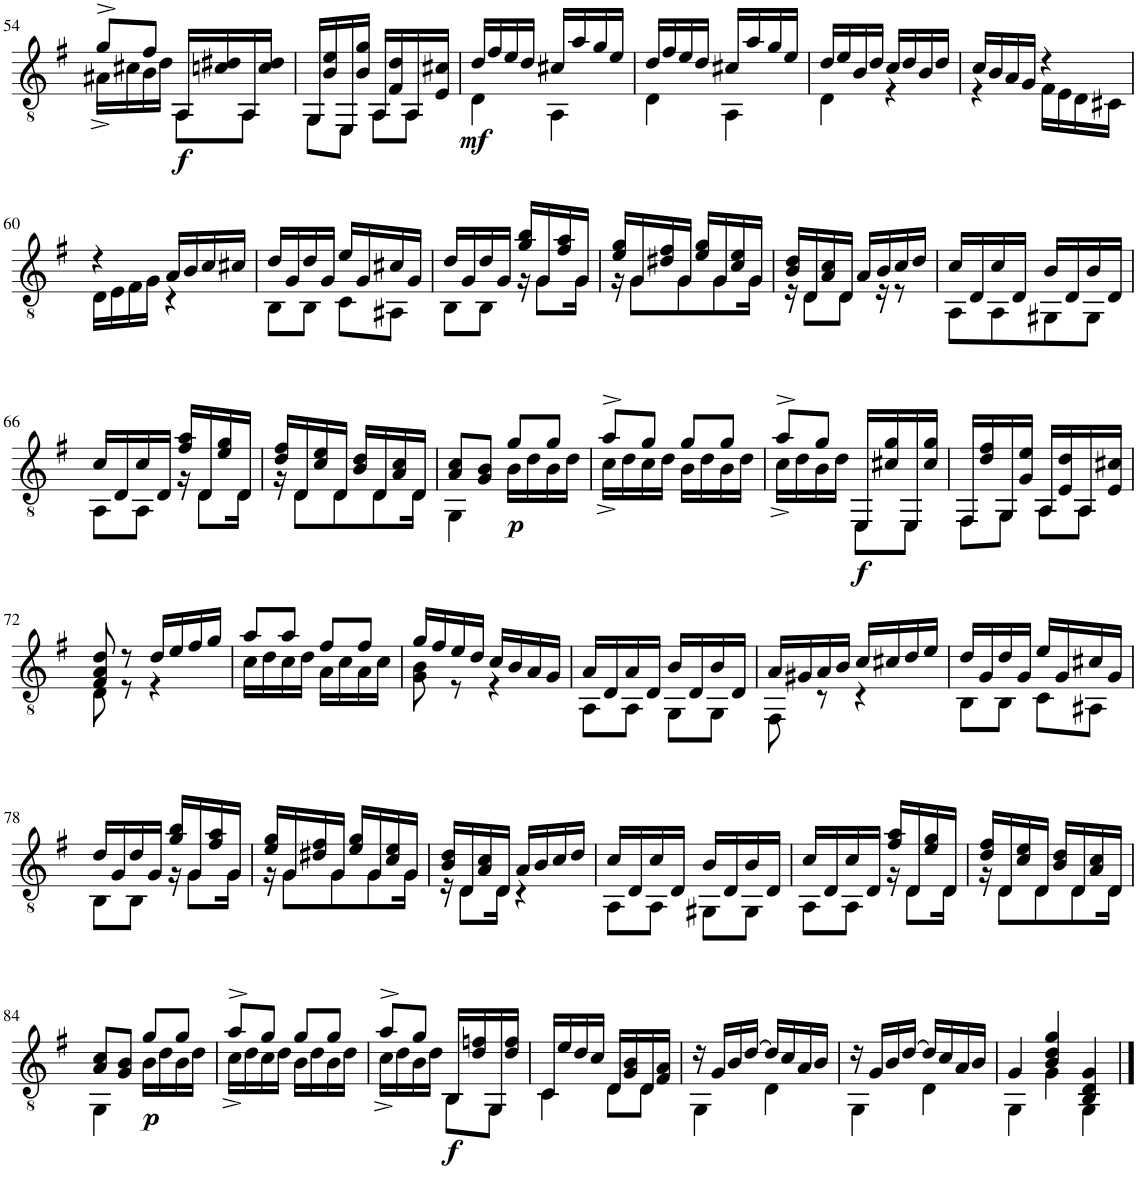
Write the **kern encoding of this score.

**kern	**dynam
*part1	*part1
*staff1	*staff1
*I"Classical Guitar	*
*I'Guit.	*
!!LO:PB:g=z
*clefGv2	*
*k[f#]	*
*M2/4	*
=54	=54
*^	*
8g^/L	16A#X^\LL	.
.	16c#X\	.
8f#/J	16B\	.
.	16d\JJ	.
!	!	!LO:DY:b
16AA/LL	8AA\L	f
16cn/ 16d#X/	.	.
16AA/	8AA\J	.
16c/ 16d#/JJ	.	.
=55	=55	=55
16GG/LL	8GG\L	.
16B/ 16e/	.	.
16EE/	8EE\J	.
16B/ 16g/JJ	.	.
16AA/LL	8AA\L	.
16F#/ 16d/	.	.
16AA/	8AA\J	.
16E/ 16c#X/JJ	.	.
=56	=56	=56
!	!	!LO:DY:b
16d/LL	4D\	mf
16f#/	.	.
16e/	.	.
16d/JJ	.	.
16c#X/LL	4AA\	.
16a/	.	.
16g/	.	.
16e/JJ	.	.
=57	=57	=57
16d/LL	4D\	.
16f#/	.	.
16e/	.	.
16d/JJ	.	.
16c#X/LL	4AA\	.
16a/	.	.
16g/	.	.
16e/JJ	.	.
=58	=58	=58
16d/LL	4D\	.
16e/	.	.
16B/	.	.
16d/JJ	.	.
16c/LL	4r	.
16d/	.	.
16B/	.	.
16d/JJ	.	.
=59	=59	=59
16c/LL	4r	.
16B/	.	.
16A/	.	.
16G/JJ	.	.
4r	16F#\LL	.
.	16E\	.
.	16D\	.
.	16C#X\JJ	.
!!LO:LB:g=z	!!
=60	=60	=60
4r	16D\LL	.
.	16E\	.
.	16F#\	.
.	16G\JJ	.
16A/LL	4r	.
16B/	.	.
16c/	.	.
16c#X/JJ	.	.
=61	=61	=61
16d/LL	8BB\L	.
16G/	.	.
16d/	8BB\J	.
16G/JJ	.	.
16e/LL	8C\L	.
16G/	.	.
16c#X/	8AA#X\J	.
16G/JJ	.	.
=62	=62	=62
16d/LL	8BB\L	.
16G/	.	.
16d/	8BB\J	.
16G/JJ	.	.
16g/ 16b/LL	16r	.
16G/	8G\L	.
16f#/ 16a/	.	.
16G/JJ	16G\Jk	.
=63	=63	=63
16e/ 16g/LL	16r	.
16G/	8G\L	.
16d#X/ 16f#/	.	.
16G/JJ	8G\	.
16e/ 16g/LL	.	.
16G/	8G\	.
16c/ 16e/	.	.
16G/JJ	16G\Jk	.
=64	=64	=64
16B/ 16d/LL	16r	.
16D/	8D\L	.
16A/ 16c/	.	.
16D/JJ	8D\J	.
16A/LL	.	.
16B/	16r	.
16c/	8r	.
16d/JJ	.	.
=65	=65	=65
16c/LL	8AA\L	.
16D/	.	.
16c/	8AA\	.
16D/JJ	.	.
16B/LL	8GG#X\	.
16D/	.	.
16B/	8GG#\J	.
16D/JJ	.	.
!!LO:LB:g=z	!!
=66	=66	=66
16c/LL	8AA\L	.
16D/	.	.
16c/	8AA\J	.
16D/JJ	.	.
16f#/ 16a/LL	16r	.
16D/	8D\L	.
16e/ 16g/	.	.
16D/JJ	16D\Jk	.
=67	=67	=67
16d/ 16f#/LL	16r	.
16D/	8D\L	.
16c/ 16e/	.	.
16D/JJ	8D\	.
16B/ 16d/LL	.	.
16D/	8D\	.
16A/ 16c/	.	.
16D/JJ	16D\Jk	.
=68	=68	=68
8A/ 8c/L	4GG\	.
8G/ 8B/J	.	.
!	!	!LO:DY:b
8g/L	16B\LL	p
.	16d\	.
8g/J	16B\	.
.	16d\JJ	.
=69	=69	=69
8a^/L	16c^\LL	.
.	16d\	.
8g/J	16c\	.
.	16d\JJ	.
8g/L	16B\LL	.
.	16d\	.
8g/J	16B\	.
.	16d\JJ	.
=70	=70	=70
8a^/L	16c^\LL	.
.	16d\	.
8g/J	16B\	.
.	16d\JJ	.
!	!	!LO:DY:b
16EE/LL	8EE\L	f
16c#X/ 16g/	.	.
16EE/	8EE\J	.
16c#/ 16g/JJ	.	.
=71	=71	=71
16FF#/LL	8FF#\L	.
16d/ 16f#/	.	.
16GG/	8GG\J	.
16G/ 16e/JJ	.	.
16AA/LL	8AA\L	.
16E/ 16d/	.	.
16AA/	8AA\J	.
16E/ 16c#X/JJ	.	.
!!LO:LB:g=z	!!
=72	=72	=72
8F#/ 8A/ 8d/	8D\	.
8r	8r	.
16d/LL	4r	.
16e/	.	.
16f#/	.	.
16g/JJ	.	.
=73	=73	=73
8a/L	16c\LL	.
.	16d\	.
8a/J	16c\	.
.	16d\JJ	.
8f#/L	16A\LL	.
.	16c\	.
8f#/J	16A\	.
.	16c\JJ	.
=74	=74	=74
16g/LL	8G\ 8B\	.
16f#/	.	.
16e/	8r	.
16d/JJ	.	.
16c/LL	4r	.
16B/	.	.
16A/	.	.
16G/JJ	.	.
=75	=75	=75
16A/LL	8AA\L	.
16D/	.	.
16A/	8AA\J	.
16D/JJ	.	.
16B/LL	8GG\L	.
16D/	.	.
16B/	8GG\J	.
16D/JJ	.	.
=76	=76	=76
16A/LL	8FF#\	.
16G#X/	.	.
16A/	8r	.
16B/JJ	.	.
16c/LL	4r	.
16c#X/	.	.
16d/	.	.
16e/JJ	.	.
=77	=77	=77
16d/LL	8BB\L	.
16G/	.	.
16d/	8BB\J	.
16G/JJ	.	.
16e/LL	8C\L	.
16G/	.	.
16c#X/	8AA#X\J	.
16G/JJ	.	.
!!LO:LB:g=z	!!
=78	=78	=78
16d/LL	8BB\L	.
16G/	.	.
16d/	8BB\J	.
16G/JJ	.	.
16g/ 16b/LL	16r	.
16G/	8G\L	.
16f#/ 16a/	.	.
16G/JJ	16G\Jk	.
=79	=79	=79
16e/ 16g/LL	16r	.
16G/	8G\L	.
16d#X/ 16f#/	.	.
16G/JJ	8G\	.
16e/ 16g/LL	.	.
16G/	8G\	.
16c/ 16e/	.	.
16G/JJ	16G\Jk	.
=80	=80	=80
16B/ 16d/LL	16r	.
16D/	8D\L	.
16A/ 16c/	.	.
16D/JJ	16D\Jk	.
16A/LL	4r	.
16B/	.	.
16c/	.	.
16d/JJ	.	.
=81	=81	=81
16c/LL	8AA\L	.
16D/	.	.
16c/	8AA\J	.
16D/JJ	.	.
16B/LL	8GG#X\L	.
16D/	.	.
16B/	8GG#\J	.
16D/JJ	.	.
=82	=82	=82
16c/LL	8AA\L	.
16D/	.	.
16c/	8AA\J	.
16D/JJ	.	.
16f#/ 16a/LL	16r	.
16D/	8D\L	.
16e/ 16g/	.	.
16D/JJ	16D\Jk	.
=83	=83	=83
16d/ 16f#/LL	16r	.
16D/	8D\L	.
16c/ 16e/	.	.
16D/JJ	8D\	.
16B/ 16d/LL	.	.
16D/	8D\	.
16A/ 16c/	.	.
16D/JJ	16D\Jk	.
!!LO:LB:g=z	!!
=84	=84	=84
8A/ 8c/L	4GG\	.
8G/ 8B/J	.	.
!	!	!LO:DY:b
8g/L	16B\LL	p
.	16d\	.
8g/J	16B\	.
.	16d\JJ	.
=85	=85	=85
8a^/L	16c^\LL	.
.	16d\	.
8g/J	16c\	.
.	16d\JJ	.
8g/L	16B\LL	.
.	16d\	.
8g/J	16B\	.
.	16d\JJ	.
=86	=86	=86
8a^/L	16c^\LL	.
.	16d\	.
8g/J	16B\	.
.	16d\JJ	.
!	!	!LO:DY:b
16BB/LL	8BB\L	f
16d/ 16fn/	.	.
16GG/	8GG\J	.
16d/ 16f/JJ	.	.
=87	=87	=87
16C/LL	4C\	.
16e/	.	.
16d/	.	.
16c/JJ	.	.
16D/LL	8D\L	.
16G/ 16B/	.	.
16D/	8D\J	.
16F#/ 16A/JJ	.	.
=88	=88	=88
16r	4GG\	.
16G/LL	.	.
16B/	.	.
[16d/JJ	.	.
16d/LL]	4D\	.
16c/	.	.
16A/	.	.
16B/JJ	.	.
=89	=89	=89
16r	4GG\	.
16G/LL	.	.
16B/	.	.
[16d/JJ	.	.
16d/LL]	4D\	.
16c/	.	.
16A/	.	.
16B/JJ	.	.
=90	=90	=90
4G/	4GG\	.
4B/ 4d/ 4g/	4G\	.
4BB/ 4D/ 4G/	4GG\	.
*v	*v	*
==	==
*-	*-
